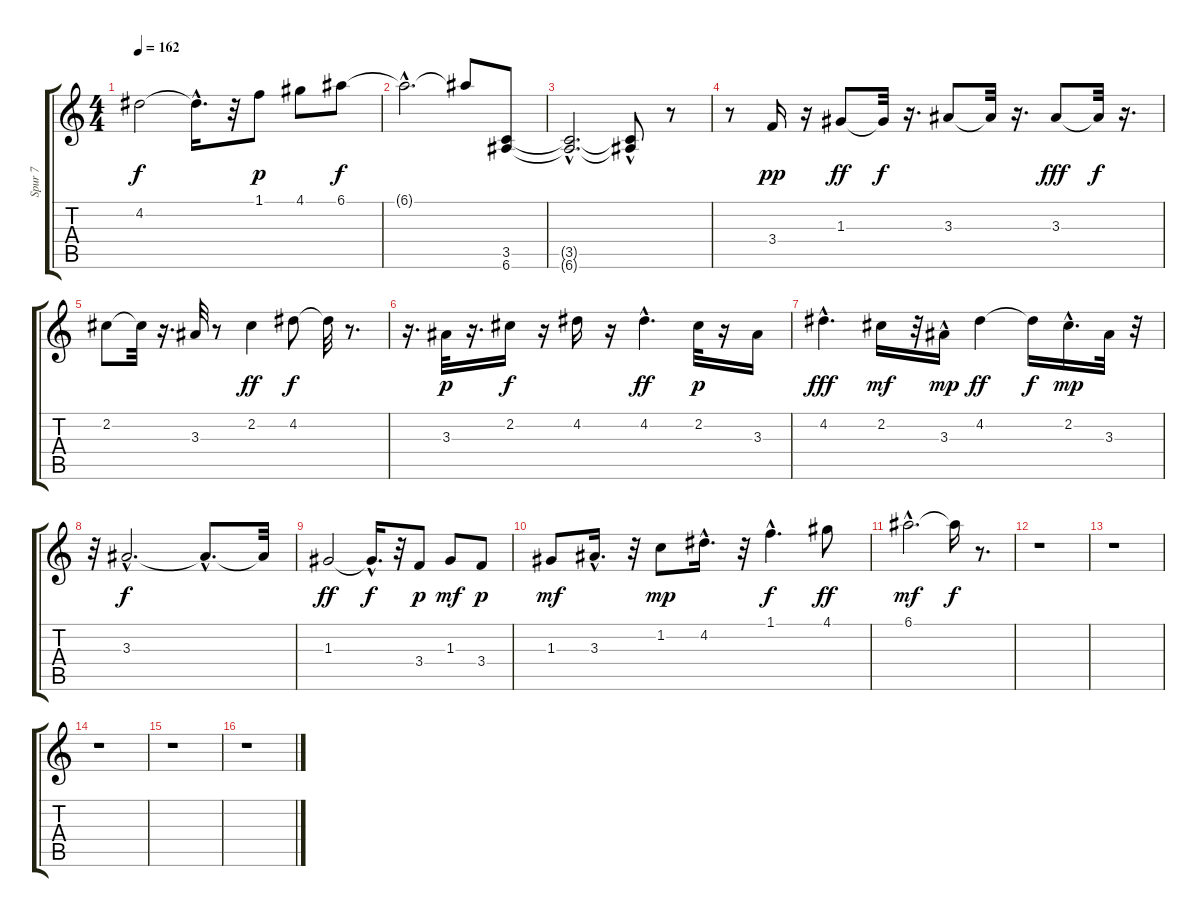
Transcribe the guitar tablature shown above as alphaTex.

\track ("Spur 7" "Spur 7") {instrument distortionguitar}
\staff {score tabs}
\tuning (E4 B3 G3 D3 A2 E2) {hide}
\ts (4 4)
\tempo 162
\clef g2
\ks c
4.2{t}.2{dy f} 4.2{hac t}.16{d} r.32 1.1.8{dy p} 4.1.8 6.1.8{dy f} |
6.1{hac t}.2{d} 6.1{t}.8 (3.5 6.6).8 |
(3.5{hac t} 6.6{hac t}).2{d} (3.5{hac t} 6.6{t}).8 r.8 |
r.8 3.4.16{dy pp} r.16 1.3.8{dy ff} 1.3{t}.32{dy f} r.16{d} 3.3.8 3.3{t}.32 r.16{d} 3.3.8{dy fff} 3.3{t}.32{dy f} r.16{d} |
2.2.8 2.2{t}.32 r.16{d} 3.3.32 r.8 2.2.4{dy ff} 4.2.8{dy f} 4.2{t}.32 r.8{d} |
r.16{d} 3.3.32{dy p} r.16{d} 2.2.16{dy f} r.16 4.2.16 r.16 4.2{hac}.4{d dy ff} 2.2.32{dy p} r.16 3.3.16 |
4.2{hac}.4{d dy fff} 2.2.16{dy mf} r.32 3.3{hac}.16{dy mp} 4.2.4{dy ff} 4.2{t}.16{dy f} 2.2{hac}.16{d dy mp} 3.3.32 r.32 |
r.32 3.3{hac}.2{d dy f} 3.3{hac t}.8{d} 3.3{t}.32 |
1.3.2{dy ff} 1.3{hac t}.16{d dy f} r.32 3.4.8{dy p} 1.3.8{dy mf} 3.4.8{dy p} |
1.3.8{dy mf} 3.3{hac}.16{d} r.32 1.2.8{dy mp} 4.2{hac}.16{d} r.32 1.1{hac}.4{d dy f} 4.1.8{dy ff} |
6.1{hac}.2{d dy mf} 6.1{t}.16{dy f} r.8{d} |
r.1 |
r.1 |
r.1 |
r.1 |
r.1
